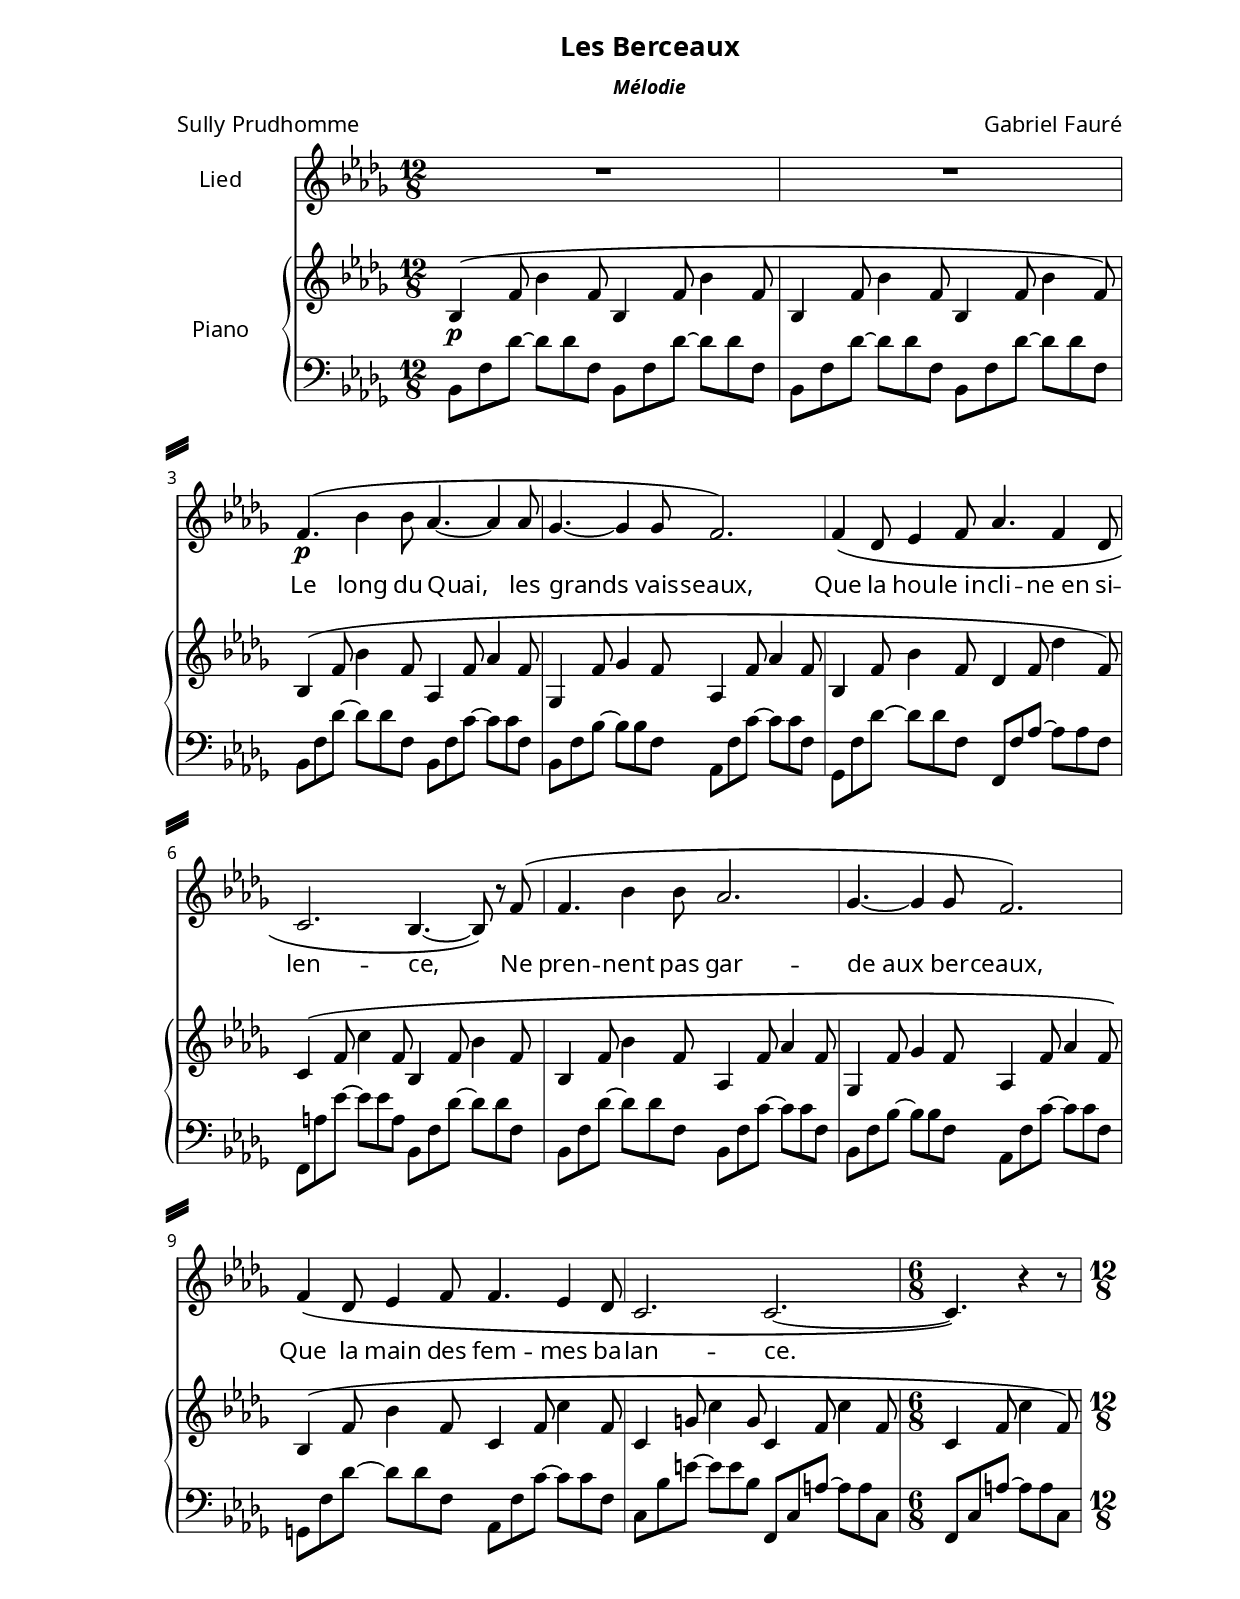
% ---------------- Generated using MiXuP ----------------
\version "2.12.3"

#(define-markup-command (pencil layout props text) (markup?)
  "Print the string argument pencil-like."
  (interpret-markup layout
   (cons '((font-name . "Hilde") (font-shape . upright)
           (font-series . medium)) props)
   (make-with-color-markup (x11-color 'grey40) text)))

\layout {
  \context {
    \ChoirStaff
    \name "SemiChoirStaff"
    \consists "Span_bar_engraver"
    \override SpanBar #'stencil =
    #(lambda (grob)
      (if (string=? (ly:grob-property grob 'glyph-name) "|")
       (set! (ly:grob-property grob 'glyph-name) ""))
      (ly:span-bar::print grob))
  }
  \context {
    \Score
    \accepts "SemiChoirStaff"
    \override VerticalAxisGroup #'line-break-system-details = #'((minimum-Y-extent . (-30 . 10)))
  }
}

#(set-global-staff-size 21)
#(set-default-paper-size "a4")
#(ly:set-option 'point-and-click #f)

\layout {
  \context {
    \Score
    \override StaffSymbol #'ledger-line-thickness = #'(1.0 . 0)
    \override BarLine #'hair-thickness = #0.8
    \override BarLine #'thick-thickness = #2.0
  }
  \context {
    \Lyrics
    \name AltLyrics
    \alias Lyrics
    \override StanzaNumber #'font-series = #'medium
    \override LyricText #'font-shape = #'italic
    \override LyricText #'color = #(x11-color 'grey20)
  }
  \context {
    \StaffGroup
    \accepts AltLyrics
  }
}

\header {
mixuppartitur = "berceaux"
title = \markup{\sans\huge\center-column{{\line{"Les Berceaux"}
}}}
subtitle = \markup{\override #'(box-padding . 1.0) \override #'(baseline-skip . 2)
\small{\italic\center-column{\line{"Mélodie"}
}}}
poet = \markup{"Sully" \sans "Prudhomme"}
composer = \markup{"Gabriel" \sans "Fauré"}
}

\book {
\paper {
  ragged-last-bottom = ##f
  after-title-space = 20\mm
  top-margin = 15\mm
  bottom-margin = 20\mm
  line-width = 160\mm
  head-separation = 20\mm
  foot-separation = 20\mm
  system-separator-markup = \slashSeparator
  page-spacing-weight = 10
  indent = 20\mm
  two-sided = ##t
  inner-margin = 30\mm
  outer-margin = 20\mm

  #(define fonts
    (make-pango-font-tree
     "Linux Libertine"
     "Linux Libertine C"
     "Inconsolata"
     0.95
   ))
}

\score {
<<
\new Staff = "lied1" <<
\set Staff.instrumentName = "Lied"
\set Staff.shortInstrumentName = ""
\new Voice = "lied1voice" {
\relative c' {
 \clef "G"
 \key des \major
 \override Staff.TimeSignature #'style = #'() \time 12/8
 R1. | R1. | f4.\(-\p bes4 bes8 aes4.~ aes4 aes8 | ges4.~ ges4 ges8 f2.\)
 | f4\( des8 ees4 f8 aes4. f4 des8 | c2. bes4.~ bes8\)
 r8 f'8\( | f4. bes4 bes8 aes2. | ges4.~ ges4 ges8 f2.\)
 | f4\( des8 ees4 f8 f4. ees4 des8 | c2. c2.~ | \override Staff.TimeSignature #'style = #'() \time 6/8
 c4.\)
 r4 r8 | \override Staff.TimeSignature #'style = #'() \time 12/8

}
}
\new Lyrics = "lied1x1" \lyricsto "lied1voice" {
\lyricmode {
 "Le" "long" "du" "Quai," "les" "grands" "vais" -- "seaux," "Que" "la" "hou" -- "le in" -- "cli" -- "ne en" "si" -- "len" -- "ce," "Ne" "pren" -- "nent" "pas" "gar" -- "de aux" "ber" -- "ceaux," "Que" "la" "main" "des" "fem" -- "mes" "ba" -- "lan" -- "ce." "" "" "" "" ""
}
}
>>
\new PianoStaff = "piano" <<
\set PianoStaff.instrumentName = "Piano"
\set PianoStaff.shortInstrumentName = ""
\new Staff = "piano2" <<
\new Voice = "piano2voice" {
\relative c' {
 \clef "G"
 \key des \major
 \override Staff.TimeSignature #'style = #'() \time 12/8
 bes4\(-\p f'8 bes4 f8
 bes,4 f'8 bes4 f8
 | bes,4 f'8 bes4 f8
 bes,4 f'8 bes4 f8\)
 |
 bes,4\( f'8 bes4 f8
 aes,4 f'8 aes4 f8
 | ges,4 f'8 ges4 f8
 aes,4 f'8 aes4 f8
 | bes,4 f'8 bes4 f8
 des4 f8 des'4 f,8\)
 |
 c4\( f8 c'4 f,8
 bes,4 f'8 bes4 f8
 | bes,4 f'8 bes4 f8
 aes,4 f'8 aes4 f8
 | ges,4 f'8 ges4 f8
 aes,4 f'8 aes4 f8\)
 |
 bes,4\( f'8 bes4 f8
 c4 f8 c'4 f,8
 | c4 g'8 c4 g8
 c,4 f8 c'4 f,8
 | \override Staff.TimeSignature #'style = #'() \time 6/8
 c4 f8 c'4 f,8\)
 | \override Staff.TimeSignature #'style = #'() \time 12/8


}
}
>>
\new Staff = "piano3" <<
\new Voice = "piano3voice" {
\relative c' {
 \clef "F"
 \key des \major
 \override Staff.TimeSignature #'style = #'() \time 12/8
 bes,8 f'8 des'8~
 des8 des8 f,8

 bes,8 f'8 des'8~
 des8 des8 f,8

 | bes,8 f'8 des'8~
 des8 des8 f,8

 bes,8 f'8 des'8~
 des8 des8 f,8

 | bes,8 f'8 des'8~
 des8 des8 f,8

 bes,8 f'8 c'8~
 c8 c8 f,8

 | bes,8 f'8 bes8~
 bes8 bes8 f8

 aes,8 f'8 c'8~
 c8 c8 f,8

 | ges,8 f'8 des'8~
 des8 des8 f,8

 f,8 f'8 aes8~
 aes8 aes8 f8

 | f,8 a'8 ees'8~
 ees8 ees8 a,8

 bes,8 f'8 des'8~
 des8 des8 f,8

 | bes,8 f'8 des'8~
 des8 des8 f,8

 bes,8 f'8 c'8~
 c8 c8 f,8

 | bes,8 f'8 bes8~
 bes8 bes8 f8

 aes,8 f'8 c'8~
 c8 c8 f,8

 | g,8 f'8 des'8~
 des8 des8 f,8

 aes,8 f'8 c'8~
 c8 c8 f,8

 | c8 bes'8 e8~
 e8 e8 bes8

 f,8 c'8 a'8~
 a8 a8 c,8

 | \override Staff.TimeSignature #'style = #'() \time 6/8
 f,8 c'8 a'8~
 a8 a8 c,8

 | \override Staff.TimeSignature #'style = #'() \time 12/8

}
}
>>
>>
>>
}
}
